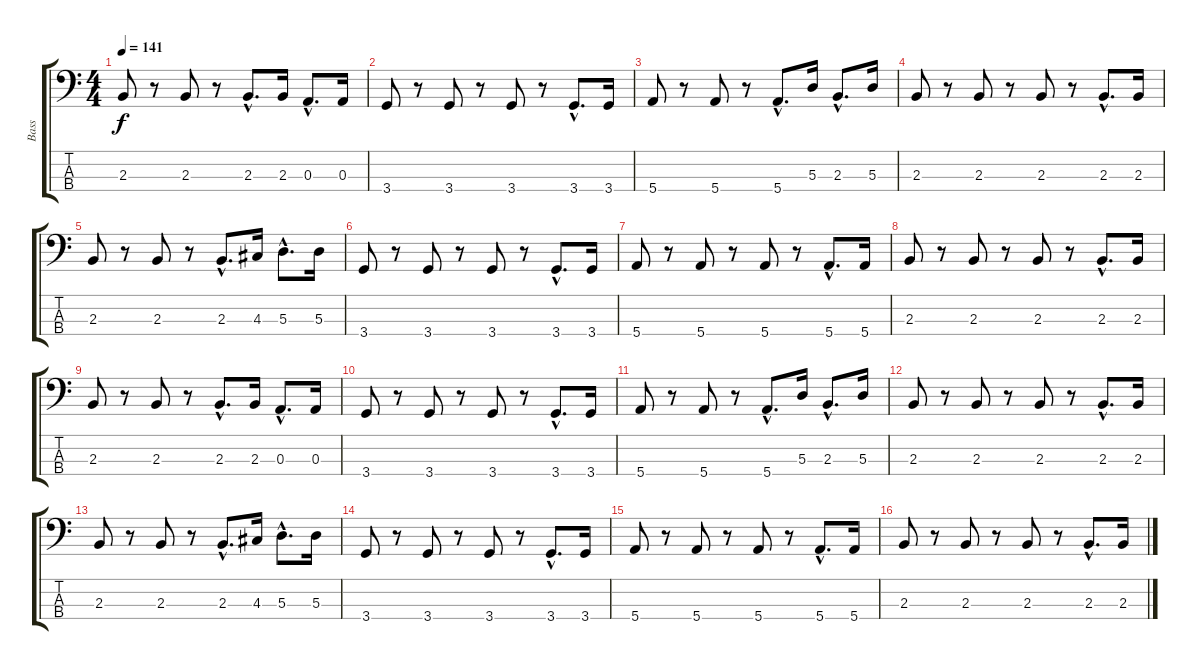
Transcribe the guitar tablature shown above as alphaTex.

\track ("Bass" "Bass") {instrument electricbassfinger}
\staff {score tabs}
\tuning (G2 D2 A1 E1) {hide}
\ts (4 4)
\tempo 141
\clef f4
\ks c
2.3.8{dy f} r.8 2.3.8 r.8 2.3{hac}.8{d} 2.3.16 0.3{hac}.8{d} 0.3.16 |
3.4.8 r.8 3.4.8 r.8 3.4.8 r.8 3.4{hac}.8{d} 3.4.16 |
5.4.8 r.8 5.4.8 r.8 5.4{hac}.8{d} 5.3.16 2.3{hac}.8{d} 5.3.16 |
2.3.8 r.8 2.3.8 r.8 2.3.8 r.8 2.3{hac}.8{d} 2.3.16 |
2.3.8 r.8 2.3.8 r.8 2.3{hac}.8{d} 4.3.16 5.3{hac}.8{d} 5.3.16 |
3.4.8 r.8 3.4.8 r.8 3.4.8 r.8 3.4{hac}.8{d} 3.4.16 |
5.4.8 r.8 5.4.8 r.8 5.4.8 r.8 5.4{hac}.8{d} 5.4.16 |
2.3.8 r.8 2.3.8 r.8 2.3.8 r.8 2.3{hac}.8{d} 2.3.16 |
2.3.8 r.8 2.3.8 r.8 2.3{hac}.8{d} 2.3.16 0.3{hac}.8{d} 0.3.16 |
3.4.8 r.8 3.4.8 r.8 3.4.8 r.8 3.4{hac}.8{d} 3.4.16 |
5.4.8 r.8 5.4.8 r.8 5.4{hac}.8{d} 5.3.16 2.3{hac}.8{d} 5.3.16 |
2.3.8 r.8 2.3.8 r.8 2.3.8 r.8 2.3{hac}.8{d} 2.3.16 |
2.3.8 r.8 2.3.8 r.8 2.3{hac}.8{d} 4.3.16 5.3{hac}.8{d} 5.3.16 |
3.4.8 r.8 3.4.8 r.8 3.4.8 r.8 3.4{hac}.8{d} 3.4.16 |
5.4.8 r.8 5.4.8 r.8 5.4.8 r.8 5.4{hac}.8{d} 5.4.16 |
2.3.8 r.8 2.3.8 r.8 2.3.8 r.8 2.3{hac}.8{d} 2.3.16
